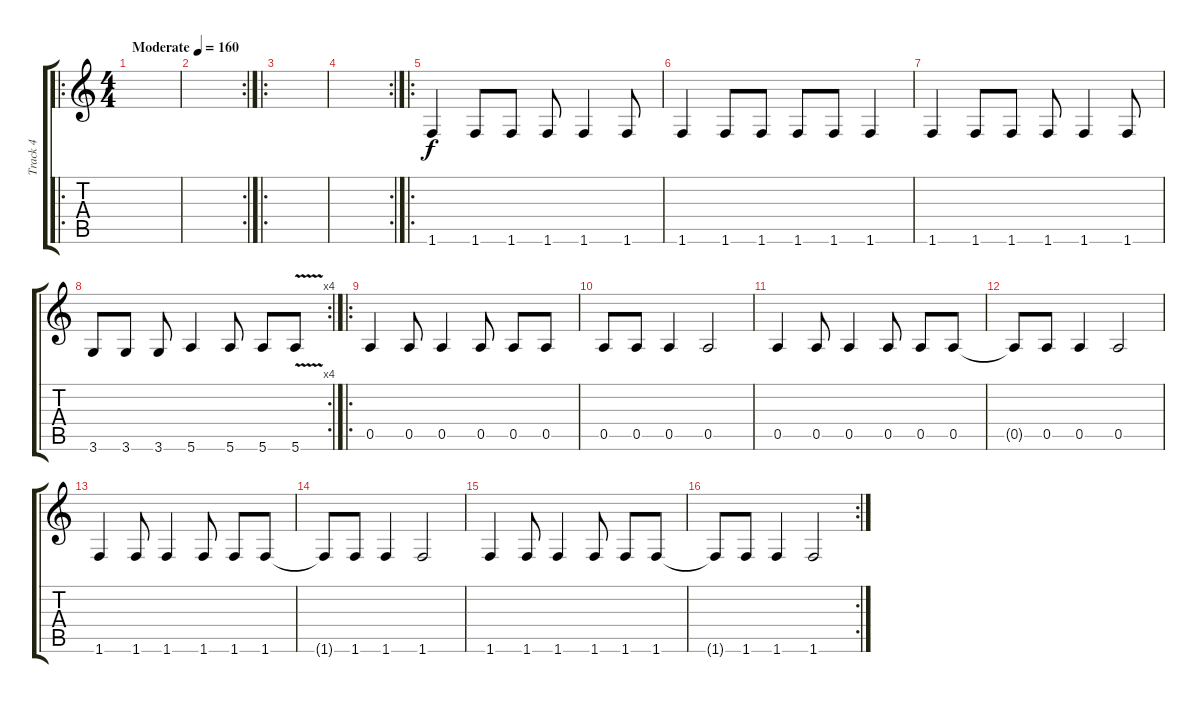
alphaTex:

\track ("Track 4" "Track 4") {instrument electricbasspick}
\staff {score tabs}
\tuning (E4 B3 G3 D3 A2 E2) {hide}
\ro
\ts (4 4)
\tempo (160 "Moderate")
\clef g2
\ks c
|
\rc 2
|
\ro
|
\rc 2
|
\ro
1.6.4 1.6.8 1.6.8 1.6.8 1.6.4 1.6.8 |
1.6.4 1.6.8 1.6.8 1.6.8 1.6.8 1.6.4 |
1.6.4 1.6.8 1.6.8 1.6.8 1.6.4 1.6.8 |
\rc 4
3.6.8 3.6.8 3.6.8 5.6.4 5.6.8 5.6.8 5.6{v}.8 |
\ro
0.5.4 0.5.8 0.5.4 0.5.8 0.5.8 0.5.8 |
0.5.8 0.5.8 0.5.4 0.5.2 |
0.5.4 0.5.8 0.5.4 0.5.8 0.5.8 0.5.8 |
0.5{t}.8 0.5.8 0.5.4 0.5.2 |
1.6.4 1.6.8 1.6.4 1.6.8 1.6.8 1.6.8 |
1.6{t}.8 1.6.8 1.6.4 1.6.2 |
1.6.4 1.6.8 1.6.4 1.6.8 1.6.8 1.6.8 |
\rc 2
1.6{t}.8 1.6.8 1.6.4 1.6.2
